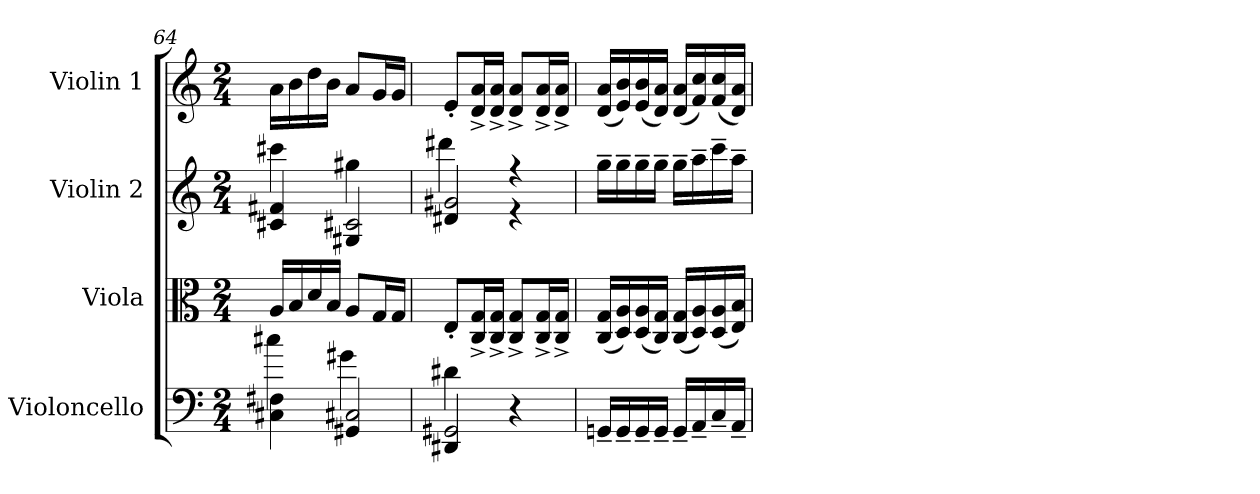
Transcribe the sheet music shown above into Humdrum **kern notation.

**kern	**dynam	**kern	**dynam	**kern	**dynam	**kern	**dynam
*part4	*part4	*part3	*part3	*part2	*part2	*part1	*part1
*staff4	*staff4	*staff3	*staff3	*staff2	*staff2	*staff1	*staff1
*I"Violoncello	*	*I"Viola	*	*I"Violin 2	*	*I"Violin 1	*
*I'Vc	*	*I'Vla	*	*I'Vln	*	*I'Vln	*
*clefF4	*	*clefC3	*	*clefG2	*	*clefG2	*
*k[]	*	*k[]	*	*k[]	*	*k[]	*
*M2/4	*	*M2/4	*	*M2/4	*	*M2/4	*
=64	=64	=64	=64	=64	=64	=64	=64
!LO:N:n=2:head=open	!	!	!	!LO:N:n=2:head=open	!	!	!
*^	*	*	*	*^	*	*	*
4C#X\ 4F#X\	4cc#X	.	16A/LL	.	4c#X/ 4f#X/	4ccc#X	.	16a\LL	.
.	.	.	16B/	.	.	.	.	16b\	.
.	.	.	16d/	.	.	.	.	16dd\	.
.	.	.	16B/JJ	.	.	.	.	16b\JJ	.
!LO:N:n=2:head=open	!	!	!	!	!LO:N:n=2:head=open	!	!	!	!
4GG#X/ 4C#X/	4g#X	.	8A/L	.	4G#X/ 4c#X/	4gg#X	.	8a/L	.
.	.	.	16G/L	.	.	.	.	16g/L	.
.	.	.	16G/JJ	.	.	.	.	16g/JJ	.
=65	=65	=65	=65	=65	=65	=65	=65	=65	=65
!LO:N:n=2:head=open	!	!	!	!LO:DY:b	!LO:N:n=2:head=open	!	!	!	!
!	!	!	!	!LO:DY:n=1:b	!	!	!	!	!LO:DY:b
!	!	!	!	!	!	!	!	!	!LO:DY:n=1:b
4DD#X/ 4GG#X/	4d#X	.	8E'/L	other-dynamics f	4d#X/ 4g#X/	4ddd#X	.	8e'/L	other-dynamics f
.	.	.	16C/^ 16G/^L	.	.	.	.	16d/^ 16a/^L	.
.	.	.	16C/^ 16G/^JJ	.	.	.	.	16d/^ 16a/^JJ	.
4r	4ryy	.	8C/^ 8G/^L	.	4r	4r	.	8d/^ 8a/^L	.
.	.	.	16C/^ 16G/^L	.	.	.	.	16d/^ 16a/^L	.
.	.	.	16C/^ 16G/^JJ	.	.	.	.	16d/^ 16a/^JJ	.
*v	*v	*	*	*	*v	*v	*	*	*
=66	=66	=66	=66	=66	=66	=66	=66
!	!LO:DY:b	!	!	!	!	!	!
!	!LO:DY:n=1:b	!	!	!	!LO:DY:b	!	!
!	!	!	!	!	!LO:DY:n=1:b	!	!
16GGn~/LL	ff other-dynamics	(16C/ 16G/LL	.	16gg~\LL	ff other-dynamics	(16d/ 16a/LL	.
16GG~/	.	16D/ 16A/)	.	16gg~\	.	16e/ 16b/)	.
16GG~/	.	(16D/ 16A/	.	16gg~\	.	(16e/ 16b/	.
16GG~/JJ	.	16C/ 16G/JJ)	.	16gg~\JJ	.	16d/ 16a/JJ)	.
16GG~/LL	.	(16C/ 16G/LL	.	16gg~\LL	.	(16d/ 16a/LL	.
16AA~/	.	16D/ 16A/)	.	16aa~\	.	16f/ 16cc/)	.
16C~/	.	(16D/ 16A/	.	16ccc~\	.	(16f/ 16cc/	.
16AA~/JJ	.	16E/ 16B/JJ)	.	16aa~\JJ	.	16d/ 16a/JJ)	.
=	=	=	=	=	=	=	=
*-	*-	*-	*-	*-	*-	*-	*-
